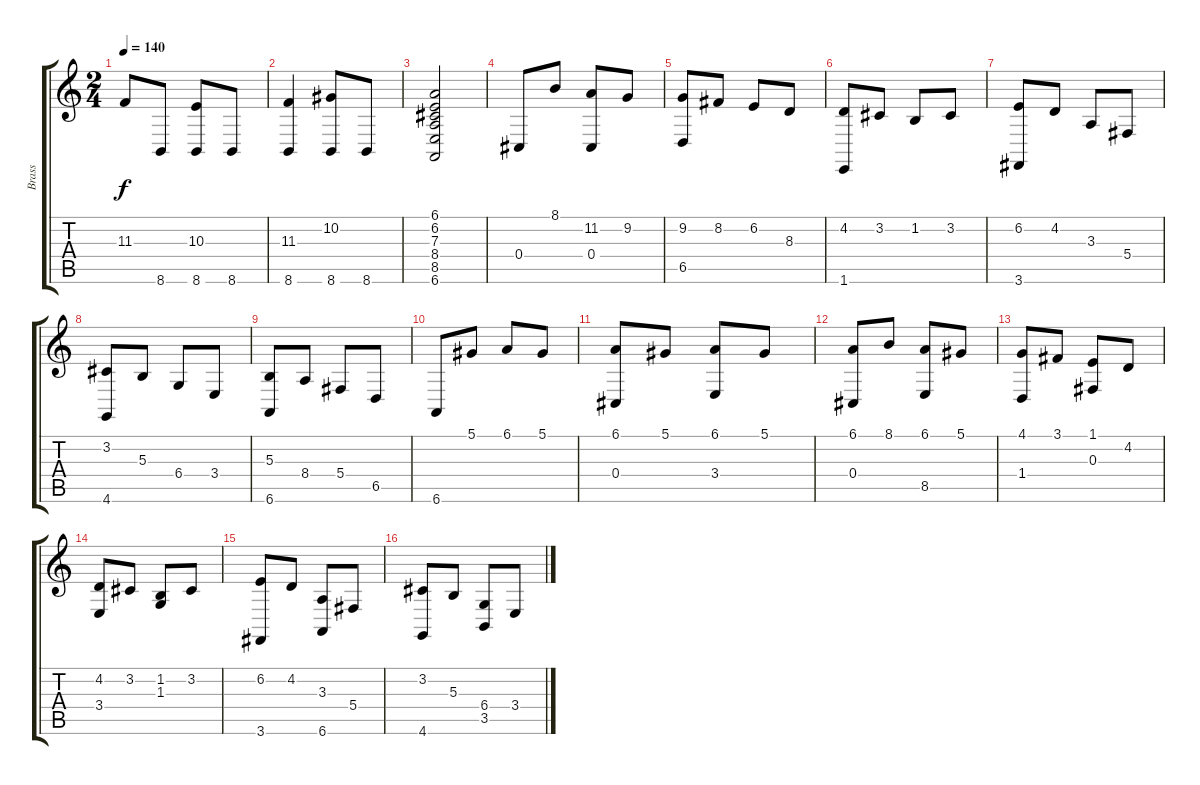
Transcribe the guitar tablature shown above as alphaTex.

\track ("Brass" "Brass") {instrument brasssection}
\staff {score tabs}
\tuning (Eb4 Bb3 Gb3 Db3 Ab2 Eb2) {hide}
\ts (2 4)
\tempo 140
\clef g2
\ks c
11.3.8{dy f} 8.6.8 (10.3 8.6).8 8.6.8 |
(11.3 8.6).4 (10.2 8.6).8 8.6.8 |
(6.1 6.2 7.3 8.4 8.5 6.6).2 |
0.4.8 8.1.8 (11.2 0.4).8 9.2.8 |
(9.2 6.5).8 8.2.8 6.2.8 8.3.8 |
(4.2 1.6).8 3.2.8 1.2.8 3.2.8 |
(6.2 3.6).8 4.2.8 3.3.8 5.4.8 |
(3.2 4.6).8 5.3.8 6.4.8 3.4.8 |
(5.3 6.6).8 8.4.8 5.4.8 6.5.8 |
6.6.8 5.1.8 6.1.8 5.1.8 |
(6.1 0.4).8 5.1.8 (6.1 3.4).8 5.1.8 |
(6.1 0.4).8 8.1.8 (6.1 8.5).8 5.1.8 |
(4.1 1.4).8 3.1.8 (1.1 0.3).8 4.2.8 |
(4.2 3.4).8 3.2.8 (1.2 1.3).8 3.2.8 |
(6.2 3.6).8 4.2.8 (3.3 6.6).8 5.4.8 |
(3.2 4.6).8 5.3.8 (6.4 3.5).8 3.4.8
